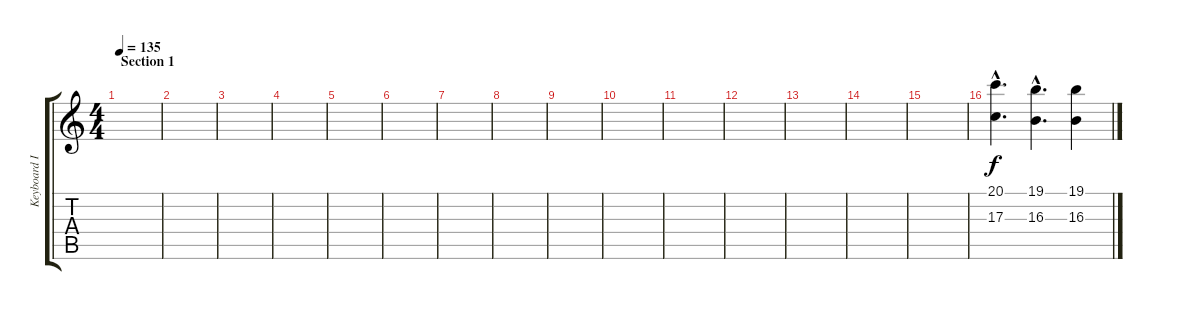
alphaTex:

\track ("Keyboard I" "Keyboard I") {instrument flute}
\staff {score tabs}
\tuning (E4 B3 G3 D3 A2 E2) {hide}
\ts (4 4)
\section ("" "Section 1")
\tempo 135
\clef g2
\ks c
|
|
|
|
|
|
|
|
|
|
|
|
|
|
|
(20.1{hac} 17.3{hac}).4{d} (19.1{hac} 16.3{hac}).4{d} (19.1 16.3).4
